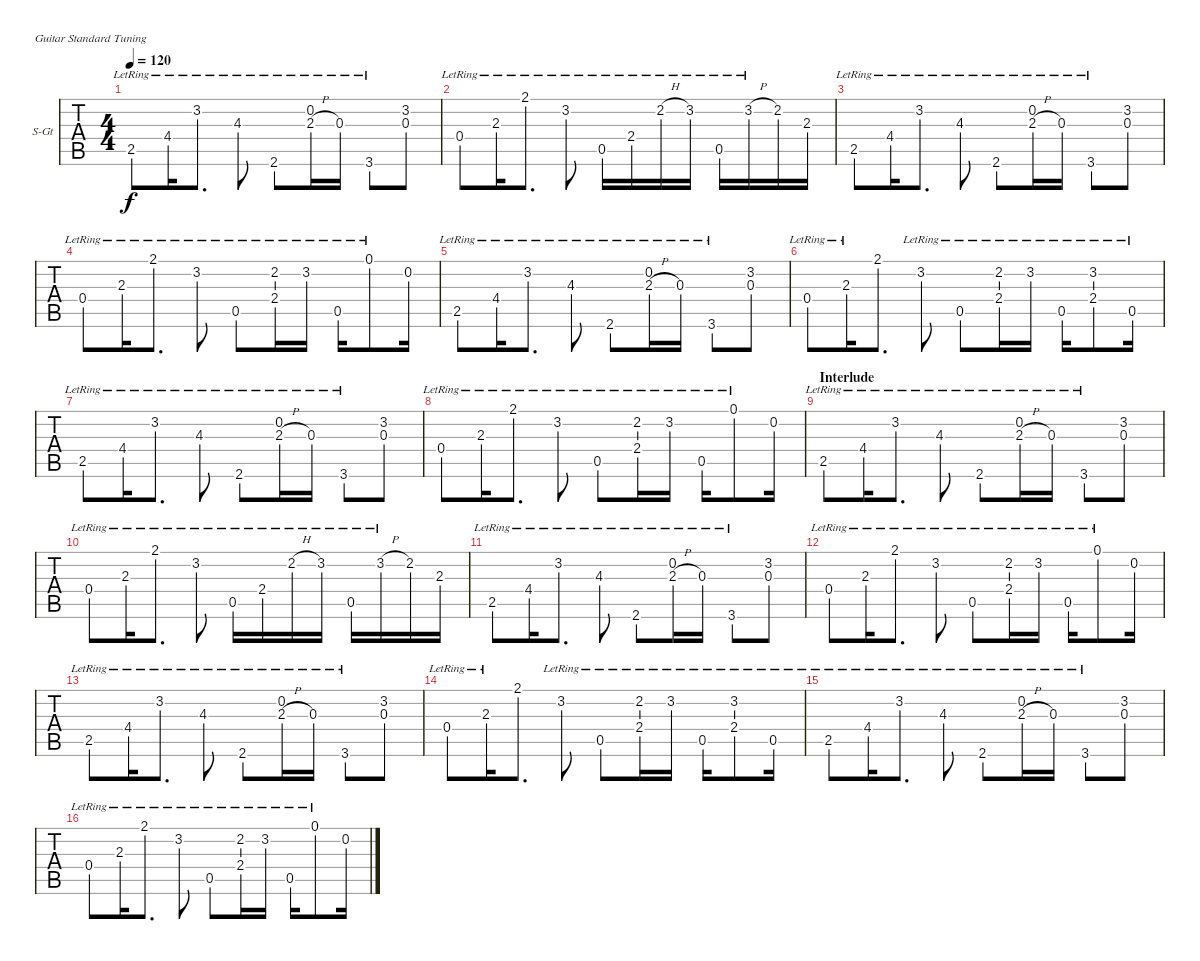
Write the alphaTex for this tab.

\defaultSystemsLayout 4
\bracketExtendMode groupsimilarinstruments
\firstSystemTrackNameOrientation horizontal
\otherSystemsTrackNameOrientation horizontal
\track ("Acoustic Guitar" "S-Gt") {instrument acousticguitarsteel}
\staff {tabs}
\tuning (E4 B3 G3 D3 A2 E2)
\ts (4 4)
\tempo 120
\clef g2
\ks c
2.5{lr}.8{dy f} 4.4{lr}.16 3.2{lr}.8{d} 4.3{lr}.8 2.6{lr}.8 (0.2{lr} 2.3{h lr}).16 0.3{lr}.16 3.6{lr}.8 (0.3 3.2).8 |
0.4{lr}.8 2.3{lr}.16 2.1{lr}.8{d} 3.2{lr}.8 0.5{lr}.16 2.4{lr}.16 2.2{h lr}.16 3.2{lr}.16 0.5{lr}.16 3.2{h lr}.16 2.2.16 2.3.16 |
2.5{lr}.8 4.4{lr}.16 3.2{lr}.8{d} 4.3{lr}.8 2.6{lr}.8 (0.2{lr} 2.3{h lr}).16 0.3{lr}.16 3.6{lr}.8 (0.3 3.2).8 |
0.4{lr}.8 2.3{lr}.16 2.1{lr}.8{d} 3.2{lr}.8 0.5{lr}.8 (2.2{lr} 2.4{lr}).16 3.2{lr}.16 0.5{lr}.16 0.1{lr}.8 0.2.16 |
2.5{lr}.8 4.4{lr}.16 3.2{lr}.8{d} 4.3{lr}.8 2.6{lr}.8 (0.2{lr} 2.3{h lr}).16 0.3{lr}.16 3.6{lr}.8 (0.3 3.2).8 |
0.4{lr}.8 2.3{lr}.16 2.1.8{d} 3.2{lr}.8 0.5{lr}.8 (2.2{lr} 2.4{lr}).16 3.2{lr}.16 0.5{lr}.16 (3.2{lr} 2.4{lr}).8 0.5{lr}.16 |
2.5{lr}.8 4.4{lr}.16 3.2{lr}.8{d} 4.3{lr}.8 2.6{lr}.8 (0.2{lr} 2.3{h lr}).16 0.3{lr}.16 3.6{lr}.8 (0.3 3.2).8 |
0.4{lr}.8 2.3{lr}.16 2.1{lr}.8{d} 3.2{lr}.8 0.5{lr}.8 (2.2{lr} 2.4{lr}).16 3.2{lr}.16 0.5{lr}.16 0.1{lr}.8 0.2.16 |
\section ("" "Interlude")
2.5{lr}.8 4.4{lr}.16 3.2{lr}.8{d} 4.3{lr}.8 2.6{lr}.8 (0.2{lr} 2.3{h lr}).16 0.3{lr}.16 3.6{lr}.8 (0.3 3.2).8 |
0.4{lr}.8 2.3{lr}.16 2.1{lr}.8{d} 3.2{lr}.8 0.5{lr}.16 2.4{lr}.16 2.2{h lr}.16 3.2{lr}.16 0.5{lr}.16 3.2{h lr}.16 2.2.16 2.3.16 |
2.5{lr}.8 4.4{lr}.16 3.2{lr}.8{d} 4.3{lr}.8 2.6{lr}.8 (0.2{lr} 2.3{h lr}).16 0.3{lr}.16 3.6{lr}.8 (0.3 3.2).8 |
0.4{lr}.8 2.3{lr}.16 2.1{lr}.8{d} 3.2{lr}.8 0.5{lr}.8 (2.2{lr} 2.4{lr}).16 3.2{lr}.16 0.5{lr}.16 0.1{lr}.8 0.2.16 |
2.5{lr}.8 4.4{lr}.16 3.2{lr}.8{d} 4.3{lr}.8 2.6{lr}.8 (0.2{lr} 2.3{h lr}).16 0.3{lr}.16 3.6{lr}.8 (0.3 3.2).8 |
0.4{lr}.8 2.3{lr}.16 2.1.8{d} 3.2{lr}.8 0.5{lr}.8 (2.2{lr} 2.4{lr}).16 3.2{lr}.16 0.5{lr}.16 (3.2{lr} 2.4{lr}).8 0.5{lr}.16 |
2.5{lr}.8 4.4{lr}.16 3.2{lr}.8{d} 4.3{lr}.8 2.6{lr}.8 (0.2{lr} 2.3{h lr}).16 0.3{lr}.16 3.6{lr}.8 (0.3 3.2).8 |
0.4{lr}.8 2.3{lr}.16 2.1{lr}.8{d} 3.2{lr}.8 0.5{lr}.8 (2.2{lr} 2.4{lr}).16 3.2{lr}.16 0.5{lr}.16 0.1{lr}.8 0.2.16
